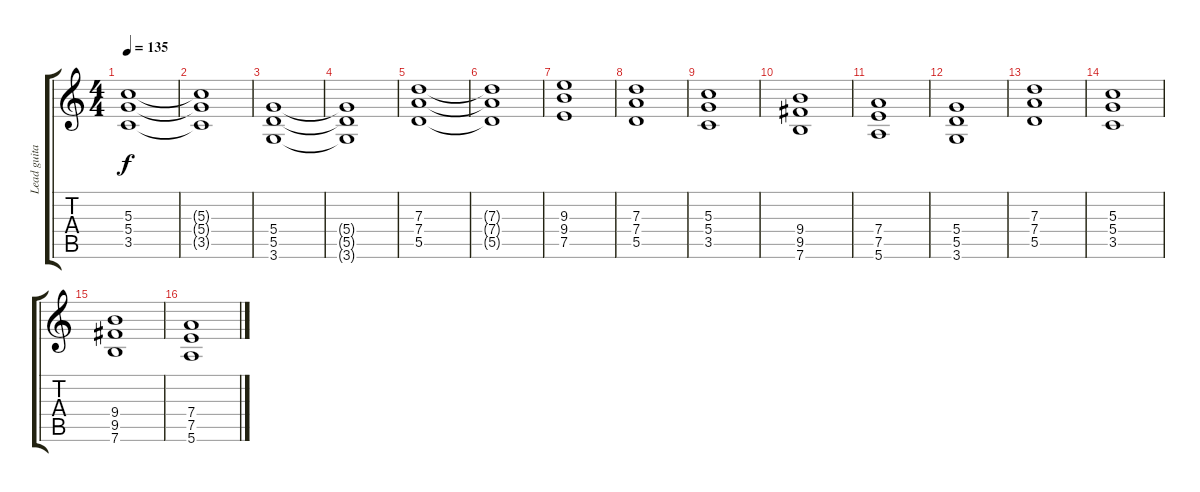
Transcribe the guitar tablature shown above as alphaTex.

\track ("Lead guitar" "Lead guita") {instrument distortionguitar}
\staff {score tabs}
\tuning (E4 B3 G3 D3 A2 E2) {hide}
\ts (4 4)
\tempo 135
\clef g2
\ks c
(5.3 5.4 3.5).1{dy f} |
(5.3{t} 5.4{t} 3.5{t}).1 |
(5.4 5.5 3.6).1 |
(5.4{t} 5.5{t} 3.6{t}).1 |
(7.3 7.4 5.5).1 |
(7.3{t} 7.4{t} 5.5{t}).1 |
(9.3 9.4 7.5).1 |
(7.3 7.4 5.5).1 |
(5.3 5.4 3.5).1 |
(9.4 9.5 7.6).1 |
(7.4 7.5 5.6).1 |
(5.4 5.5 3.6).1 |
(7.3 7.4 5.5).1 |
(5.3 5.4 3.5).1 |
(9.4 9.5 7.6).1 |
(7.4 7.5 5.6).1
